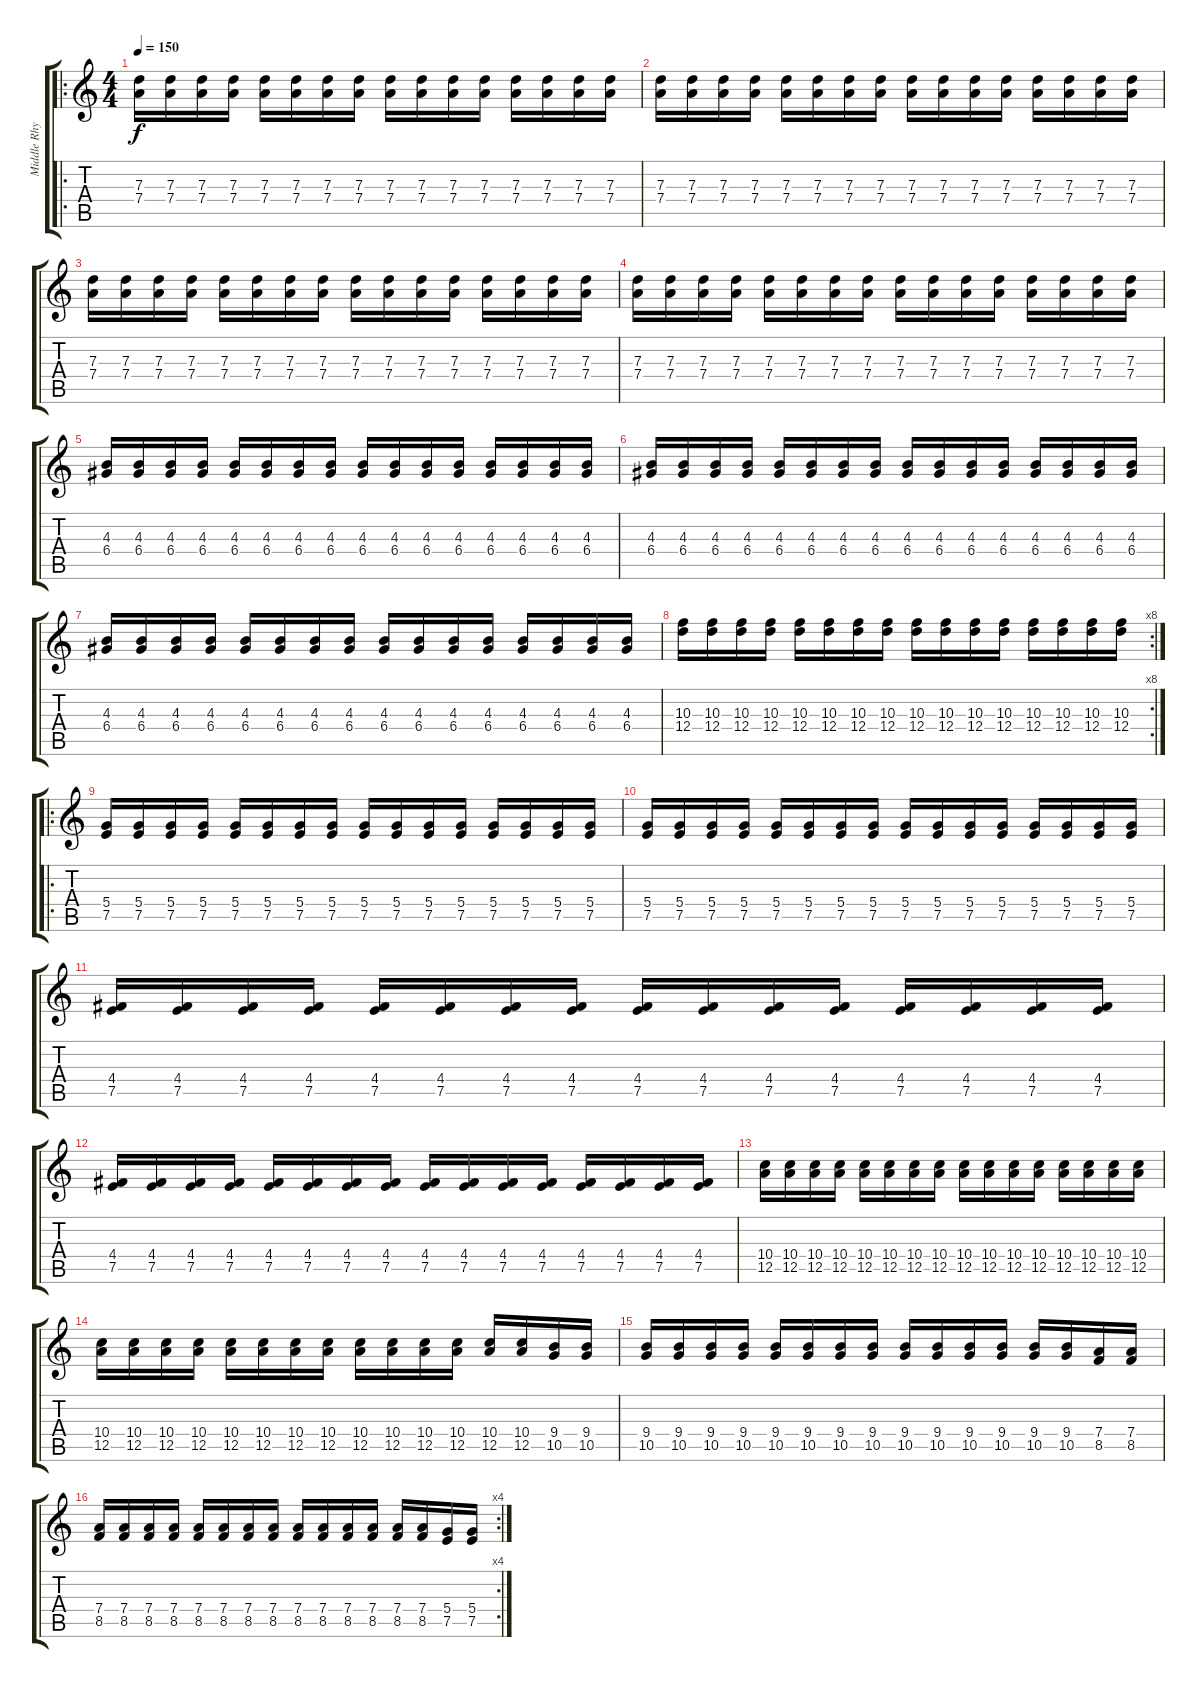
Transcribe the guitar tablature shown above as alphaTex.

\track ("Middle Rhythm" "Middle Rhy") {instrument overdrivenguitar}
\staff {score tabs}
\tuning (E4 B3 G3 D3 A2 E2) {hide}
\ro
\ts (4 4)
\tempo 150
\clef g2
\ks c
(7.3 7.4).16{dy f} (7.3 7.4).16 (7.3 7.4).16 (7.3 7.4).16 (7.3 7.4).16 (7.3 7.4).16 (7.3 7.4).16 (7.3 7.4).16 (7.3 7.4).16 (7.3 7.4).16 (7.3 7.4).16 (7.3 7.4).16 (7.3 7.4).16 (7.3 7.4).16 (7.3 7.4).16 (7.3 7.4).16 |
(7.3 7.4).16 (7.3 7.4).16 (7.3 7.4).16 (7.3 7.4).16 (7.3 7.4).16 (7.3 7.4).16 (7.3 7.4).16 (7.3 7.4).16 (7.3 7.4).16 (7.3 7.4).16 (7.3 7.4).16 (7.3 7.4).16 (7.3 7.4).16 (7.3 7.4).16 (7.3 7.4).16 (7.3 7.4).16 |
(7.3 7.4).16 (7.3 7.4).16 (7.3 7.4).16 (7.3 7.4).16 (7.3 7.4).16 (7.3 7.4).16 (7.3 7.4).16 (7.3 7.4).16 (7.3 7.4).16 (7.3 7.4).16 (7.3 7.4).16 (7.3 7.4).16 (7.3 7.4).16 (7.3 7.4).16 (7.3 7.4).16 (7.3 7.4).16 |
(7.3 7.4).16 (7.3 7.4).16 (7.3 7.4).16 (7.3 7.4).16 (7.3 7.4).16 (7.3 7.4).16 (7.3 7.4).16 (7.3 7.4).16 (7.3 7.4).16 (7.3 7.4).16 (7.3 7.4).16 (7.3 7.4).16 (7.3 7.4).16 (7.3 7.4).16 (7.3 7.4).16 (7.3 7.4).16 |
(4.3 6.4).16 (4.3 6.4).16 (4.3 6.4).16 (4.3 6.4).16 (4.3 6.4).16 (4.3 6.4).16 (4.3 6.4).16 (4.3 6.4).16 (4.3 6.4).16 (4.3 6.4).16 (4.3 6.4).16 (4.3 6.4).16 (4.3 6.4).16 (4.3 6.4).16 (4.3 6.4).16 (4.3 6.4).16 |
(4.3 6.4).16 (4.3 6.4).16 (4.3 6.4).16 (4.3 6.4).16 (4.3 6.4).16 (4.3 6.4).16 (4.3 6.4).16 (4.3 6.4).16 (4.3 6.4).16 (4.3 6.4).16 (4.3 6.4).16 (4.3 6.4).16 (4.3 6.4).16 (4.3 6.4).16 (4.3 6.4).16 (4.3 6.4).16 |
(4.3 6.4).16 (4.3 6.4).16 (4.3 6.4).16 (4.3 6.4).16 (4.3 6.4).16 (4.3 6.4).16 (4.3 6.4).16 (4.3 6.4).16 (4.3 6.4).16 (4.3 6.4).16 (4.3 6.4).16 (4.3 6.4).16 (4.3 6.4).16 (4.3 6.4).16 (4.3 6.4).16 (4.3 6.4).16 |
\rc 8
(10.3 12.4).16 (10.3 12.4).16 (10.3 12.4).16 (10.3 12.4).16 (10.3 12.4).16 (10.3 12.4).16 (10.3 12.4).16 (10.3 12.4).16 (10.3 12.4).16 (10.3 12.4).16 (10.3 12.4).16 (10.3 12.4).16 (10.3 12.4).16 (10.3 12.4).16 (10.3 12.4).16 (10.3 12.4).16 |
\ro
(5.4 7.5).16 (5.4 7.5).16 (5.4 7.5).16 (5.4 7.5).16 (5.4 7.5).16 (5.4 7.5).16 (5.4 7.5).16 (5.4 7.5).16 (5.4 7.5).16 (5.4 7.5).16 (5.4 7.5).16 (5.4 7.5).16 (5.4 7.5).16 (5.4 7.5).16 (5.4 7.5).16 (5.4 7.5).16 |
(5.4 7.5).16 (5.4 7.5).16 (5.4 7.5).16 (5.4 7.5).16 (5.4 7.5).16 (5.4 7.5).16 (5.4 7.5).16 (5.4 7.5).16 (5.4 7.5).16 (5.4 7.5).16 (5.4 7.5).16 (5.4 7.5).16 (5.4 7.5).16 (5.4 7.5).16 (5.4 7.5).16 (5.4 7.5).16 |
(4.4 7.5).16 (4.4 7.5).16 (4.4 7.5).16 (4.4 7.5).16 (4.4 7.5).16 (4.4 7.5).16 (4.4 7.5).16 (4.4 7.5).16 (4.4 7.5).16 (4.4 7.5).16 (4.4 7.5).16 (4.4 7.5).16 (4.4 7.5).16 (4.4 7.5).16 (4.4 7.5).16 (4.4 7.5).16 |
(4.4 7.5).16 (4.4 7.5).16 (4.4 7.5).16 (4.4 7.5).16 (4.4 7.5).16 (4.4 7.5).16 (4.4 7.5).16 (4.4 7.5).16 (4.4 7.5).16 (4.4 7.5).16 (4.4 7.5).16 (4.4 7.5).16 (4.4 7.5).16 (4.4 7.5).16 (4.4 7.5).16 (4.4 7.5).16 |
(10.4 12.5).16 (10.4 12.5).16 (10.4 12.5).16 (10.4 12.5).16 (10.4 12.5).16 (10.4 12.5).16 (10.4 12.5).16 (10.4 12.5).16 (10.4 12.5).16 (10.4 12.5).16 (10.4 12.5).16 (10.4 12.5).16 (10.4 12.5).16 (10.4 12.5).16 (10.4 12.5).16 (10.4 12.5).16 |
(10.4 12.5).16 (10.4 12.5).16 (10.4 12.5).16 (10.4 12.5).16 (10.4 12.5).16 (10.4 12.5).16 (10.4 12.5).16 (10.4 12.5).16 (10.4 12.5).16 (10.4 12.5).16 (10.4 12.5).16 (10.4 12.5).16 (10.4 12.5).16 (10.4 12.5).16 (9.4 10.5).16 (9.4 10.5).16 |
(9.4 10.5).16 (9.4 10.5).16 (9.4 10.5).16 (9.4 10.5).16 (9.4 10.5).16 (9.4 10.5).16 (9.4 10.5).16 (9.4 10.5).16 (9.4 10.5).16 (9.4 10.5).16 (9.4 10.5).16 (9.4 10.5).16 (9.4 10.5).16 (9.4 10.5).16 (7.4 8.5).16 (7.4 8.5).16 |
\rc 4
(7.4 8.5).16 (7.4 8.5).16 (7.4 8.5).16 (7.4 8.5).16 (7.4 8.5).16 (7.4 8.5).16 (7.4 8.5).16 (7.4 8.5).16 (7.4 8.5).16 (7.4 8.5).16 (7.4 8.5).16 (7.4 8.5).16 (7.4 8.5).16 (7.4 8.5).16 (5.4 7.5).16 (5.4 7.5).16
